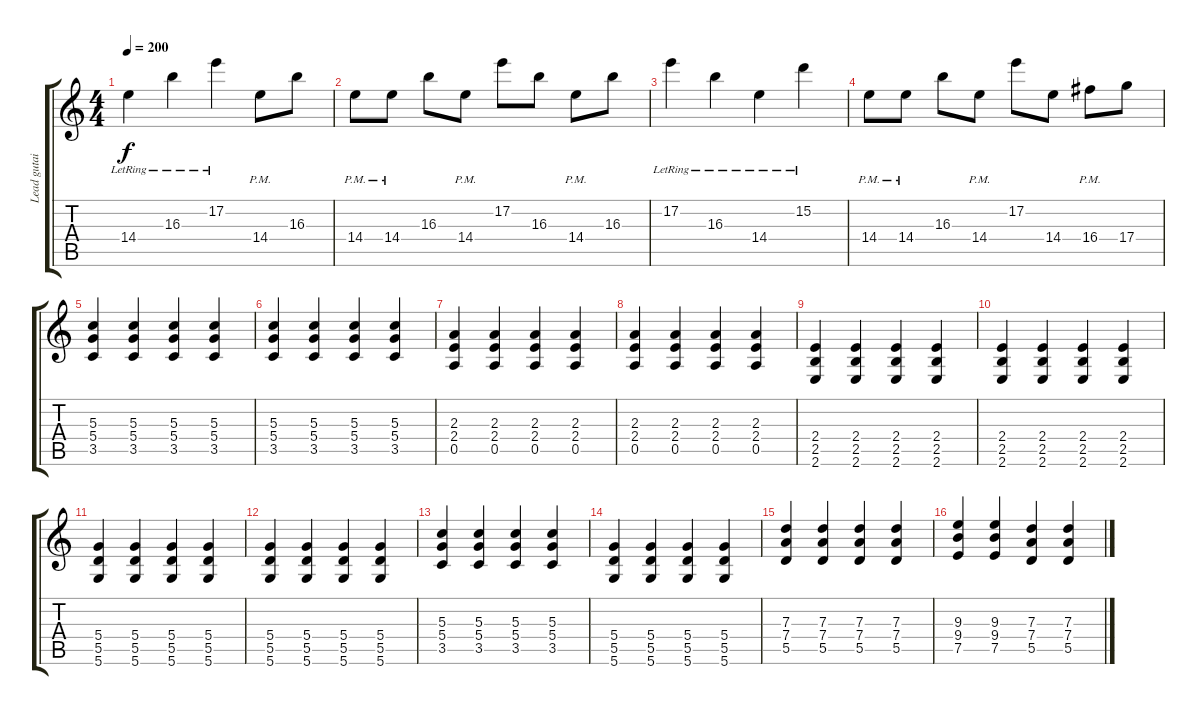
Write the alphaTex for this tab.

\track ("Lead gutair" "Lead gutai") {instrument overdrivenguitar}
\staff {score tabs}
\tuning (E4 B3 G3 D3 A2 D2) {hide}
\ts (4 4)
\tempo 200
\clef g2
\ks c
14.4{lr}.4{dy f} 16.3{lr}.4 17.2{lr}.4 14.4{pm}.8 16.3.8 |
14.4{pm}.8 14.4{pm}.8 16.3.8 14.4{pm}.8 17.2.8 16.3.8 14.4{pm}.8 16.3.8 |
17.2{lr}.4 16.3{lr}.4 14.4{lr}.4 15.2{lr}.4 |
14.4{pm}.8 14.4{pm}.8 16.3.8 14.4{pm}.8 17.2.8 14.4.8 16.4{pm}.8 17.4.8 |
(5.3 5.4 3.5).4 (5.3 5.4 3.5).4 (5.3 5.4 3.5).4 (5.3 5.4 3.5).4 |
(5.3 5.4 3.5).4 (5.3 5.4 3.5).4 (5.3 5.4 3.5).4 (5.3 5.4 3.5).4 |
(2.3 2.4 0.5).4 (2.3 2.4 0.5).4 (2.3 2.4 0.5).4 (2.3 2.4 0.5).4 |
(2.3 2.4 0.5).4 (2.3 2.4 0.5).4 (2.3 2.4 0.5).4 (2.3 2.4 0.5).4 |
(2.4 2.5 2.6).4 (2.4 2.5 2.6).4 (2.4 2.5 2.6).4 (2.4 2.5 2.6).4 |
(2.4 2.5 2.6).4 (2.4 2.5 2.6).4 (2.4 2.5 2.6).4 (2.4 2.5 2.6).4 |
(5.4 5.5 5.6).4 (5.4 5.5 5.6).4 (5.4 5.5 5.6).4 (5.4 5.5 5.6).4 |
(5.4 5.5 5.6).4 (5.4 5.5 5.6).4 (5.4 5.5 5.6).4 (5.4 5.5 5.6).4 |
(5.3 5.4 3.5).4 (5.3 5.4 3.5).4 (5.3 5.4 3.5).4 (5.3 5.4 3.5).4 |
(5.4 5.5 5.6).4 (5.4 5.5 5.6).4 (5.4 5.5 5.6).4 (5.4 5.5 5.6).4 |
(7.3 7.4 5.5).4 (7.3 7.4 5.5).4 (7.3 7.4 5.5).4 (7.3 7.4 5.5).4 |
(9.3 9.4 7.5).4 (9.3 9.4 7.5).4 (7.3 7.4 5.5).4 (7.3 7.4 5.5).4
